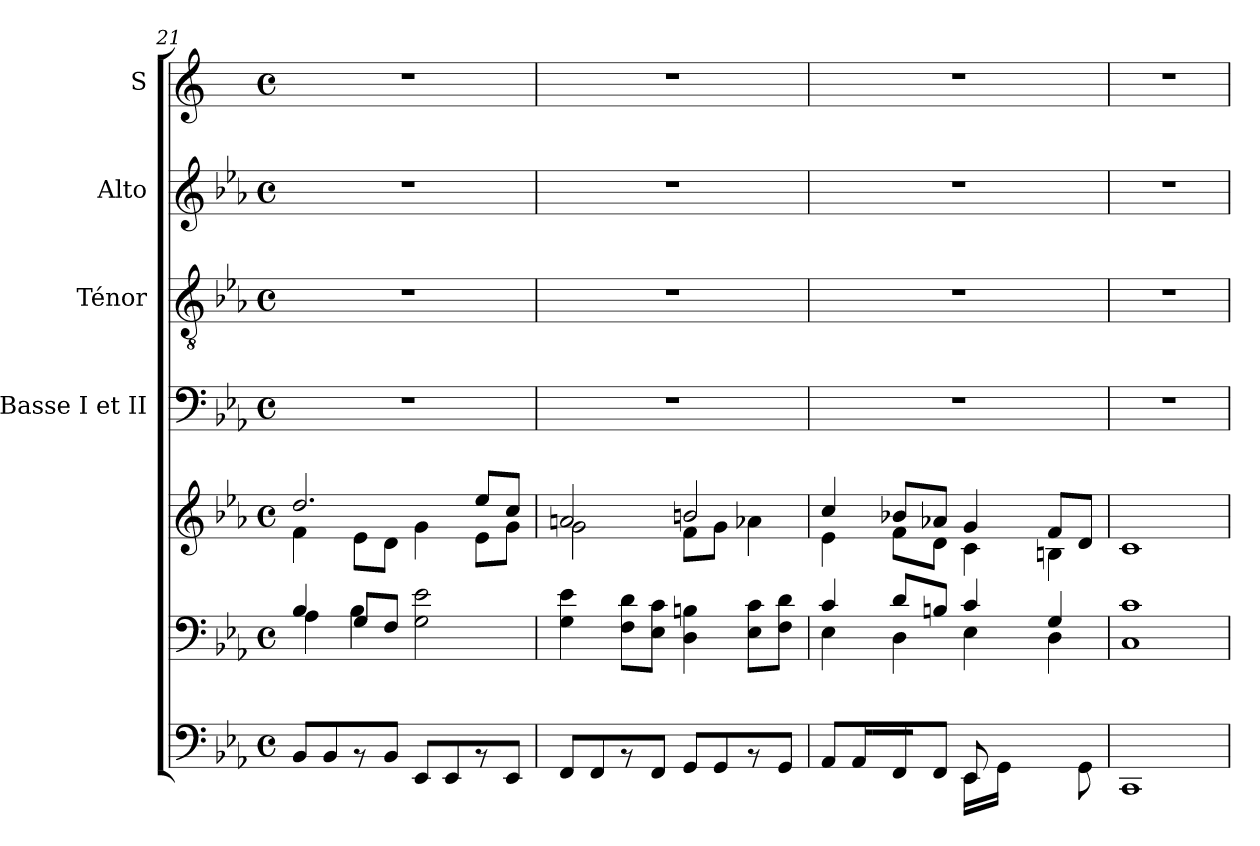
**kern	**kern	**kern	**kern	**kern	**kern	**kern
*part7	*part6	*part5	*part4	*part3	*part2	*part1
*staff7	*staff6	*staff5	*staff4	*staff3	*staff2	*staff1
*	*	*	*I"Basse I et II	*I"Ténor	*I"Alto	*I"S
*	*	*	*I'B	*I'T	*I'A	*I'S
!!LO:PB:g=z
*clefF4	*clefF4	*clefG2	*clefF4	*clefGv2	*clefG2	*clefG2
*k[b-e-a-]	*k[b-e-a-]	*k[b-e-a-]	*k[b-e-a-]	*k[b-e-a-]	*k[b-e-a-]	*k[]
*E-:	*E-:	*E-:	*E-:	*E-:	*E-:	*C:
*M4/4	*M4/4	*M4/4	*M4/4	*M4/4	*M4/4	*M4/4
*met(c)	*met(c)	*met(c)	*met(c)	*met(c)	*met(c)	*met(c)
=21	=21	=21	=21	=21	=21	=21
*	*^	*^	*	*	*	*
8BB-/L	4B-/	4A-\	2.dd/	4f\	1r	1r	1r	1r
8BB-/	.	.	.	.	.	.	.	.
8rAA	8G/L	4B-\	.	8e-\L	.	.	.	.
8BB-/J	8F/J	.	.	8d\J	.	.	.	.
8EE-/L	2ryy	2G\ 2e-\	.	4g\	.	.	.	.
8EE-/	.	.	.	.	.	.	.	.
8rAA	.	.	8ee-/L	8e-\L	.	.	.	.
8EE-/J	.	.	8cc/J	8g\J	.	.	.	.
*	*v	*v	*	*	*	*	*	*
=22	=22	=22	=22	=22	=22	=22	=22
8FF/L	4G\ 4e-\	2an/	2g\	1r	1r	1r	1r
8FF/	.	.	.	.	.	.	.
8rAA	8F\ 8d\L	.	.	.	.	.	.
8FF/J	8E-\ 8c\J	.	.	.	.	.	.
8GG/L	4D\ 4Bn\	2bn/	8f\L	.	.	.	.
8GG/	.	.	8g\J	.	.	.	.
8rAA	8E-\ 8c\L	.	4a-X\	.	.	.	.
8GG/J	8F\ 8d\J	.	.	.	.	.	.
=23	=23	=23	=23	=23	=23	=23	=23
*^	*^	*	*	*	*	*	*
8AA-/L	2ryy	4c/	4E-\	4cc/	4e-\	1r	1r	1r	1r
16AA-/L	.	.	.	.	.	.	.	.	.
16ryy	.	.	.	.	.	.	.	.	.
16FF/J	.	8d/L	4D\	8b-X/L	8f\L	.	.	.	.
16ryy	.	.	.	.	.	.	.	.	.
8FF/J	.	8Bn/J	.	8a-X/J	8d\J	.	.	.	.
8EE-/	16EE-\LL	4c/	4E-\	4g/	4c\	.	.	.	.
.	16GG\JJ	.	.	.	.	.	.	.	.
4.ryy	4ryy	.	.	.	.	.	.	.	.
.	.	4G/	4D\	8f/L	4Bn\	.	.	.	.
.	8GG\	.	.	8d/J	.	.	.	.	.
*v	*v	*	*	*v	*v	*	*	*	*
*	*v	*v	*	*	*	*	*
=24	=24	=24	=24	=24	=24	=24
1CC	1C 1c	1c	1r	1r	1r	1r
=	=	=	=	=	=	=
*-	*-	*-	*-	*-	*-	*-
